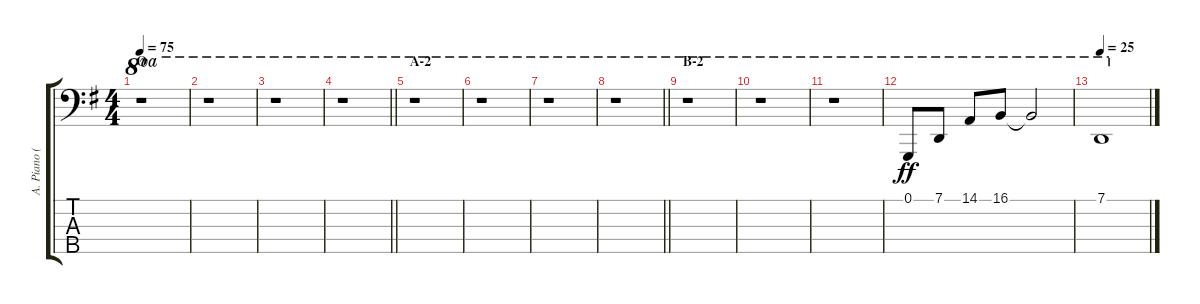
\track ("A. Piano (Left Hand)" "A. Piano (") {instrument acousticgrandpiano}
\staff {score tabs}
\tuning (G2 D2 A1 E1 B0) {hide}
\ts (4 4)
\section ("" "O")
\tempo 75
\clef f4
\ks g
r.1{ot 8va dy ff} |
r.1{ot 8va} |
r.1{ot 8va} |
\barLineRight lightlight
r.1{ot 8va} |
\section ("" "A-2")
r.1{ot 8va} |
r.1{ot 8va} |
r.1{ot 8va} |
\barLineRight lightlight
r.1{ot 8va} |
\section ("" "B-2")
r.1{ot 8va} |
r.1{ot 8va} |
r.1{ot 8va} |
0.1.8{ot 8va} 7.1.8{ot 8va} 14.1.8{ot 8va} 16.1.8{ot 8va} 16.1{t}.2{ot 8va} |
\tempo 25
7.1.1{ot 8va}
